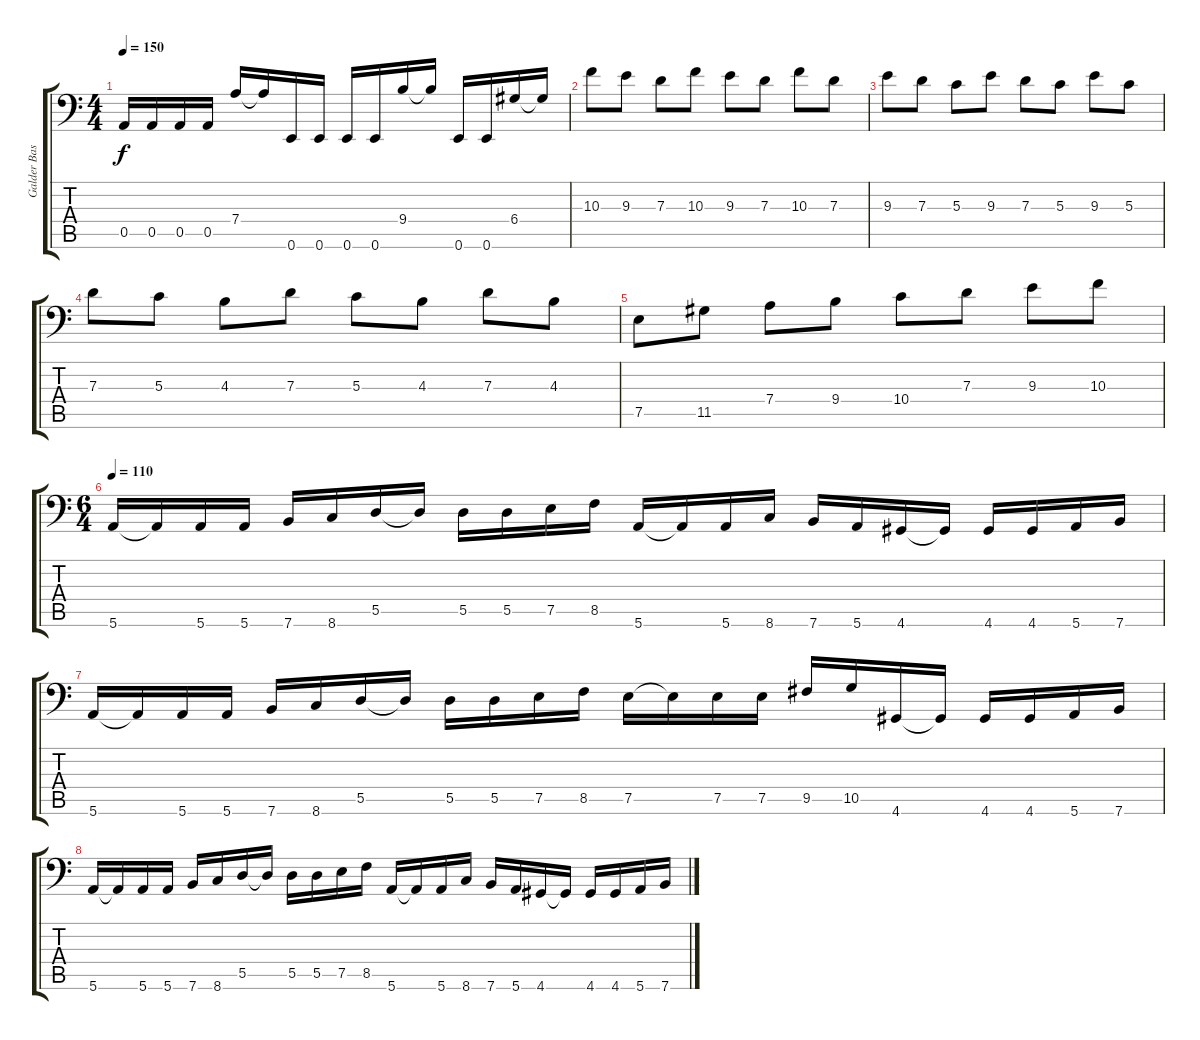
\track ("Galder Bass" "Galder Bas") {instrument electricbasspick}
\staff {score tabs}
\tuning (E3 B2 G2 D2 A1 E1) {hide}
\ts (4 4)
\tempo 150
\clef f4
\ks c
0.5.16{dy f} 0.5.16 0.5.16 0.5.16 7.4.16 7.4{t}.16 0.6.16 0.6.16 0.6.16 0.6.16 9.4.16 9.4{t}.16 0.6.16 0.6.16 6.4.16 6.4{t}.16 |
10.3.8 9.3.8 7.3.8 10.3.8 9.3.8 7.3.8 10.3.8 7.3.8 |
9.3.8 7.3.8 5.3.8 9.3.8 7.3.8 5.3.8 9.3.8 5.3.8 |
7.3.8 5.3.8 4.3.8 7.3.8 5.3.8 4.3.8 7.3.8 4.3.8 |
7.5.8 11.5.8 7.4.8 9.4.8 10.4.8 7.3.8 9.3.8 10.3.8 |
\ts (6 4)
\tempo 110
5.6.16 5.6{t}.16 5.6.16 5.6.16 7.6.16 8.6.16 5.5.16 5.5{t}.16 5.5.16 5.5.16 7.5.16 8.5.16 5.6.16 5.6{t}.16 5.6.16 8.6.16 7.6.16 5.6.16 4.6.16 4.6{t}.16 4.6.16 4.6.16 5.6.16 7.6.16 |
5.6.16 5.6{t}.16 5.6.16 5.6.16 7.6.16 8.6.16 5.5.16 5.5{t}.16 5.5.16 5.5.16 7.5.16 8.5.16 7.5.16 7.5{t}.16 7.5.16 7.5.16 9.5.16 10.5.16 4.6.16 4.6{t}.16 4.6.16 4.6.16 5.6.16 7.6.16 |
5.6.16 5.6{t}.16 5.6.16 5.6.16 7.6.16 8.6.16 5.5.16 5.5{t}.16 5.5.16 5.5.16 7.5.16 8.5.16 5.6.16 5.6{t}.16 5.6.16 8.6.16 7.6.16 5.6.16 4.6.16 4.6{t}.16 4.6.16 4.6.16 5.6.16 7.6.16
